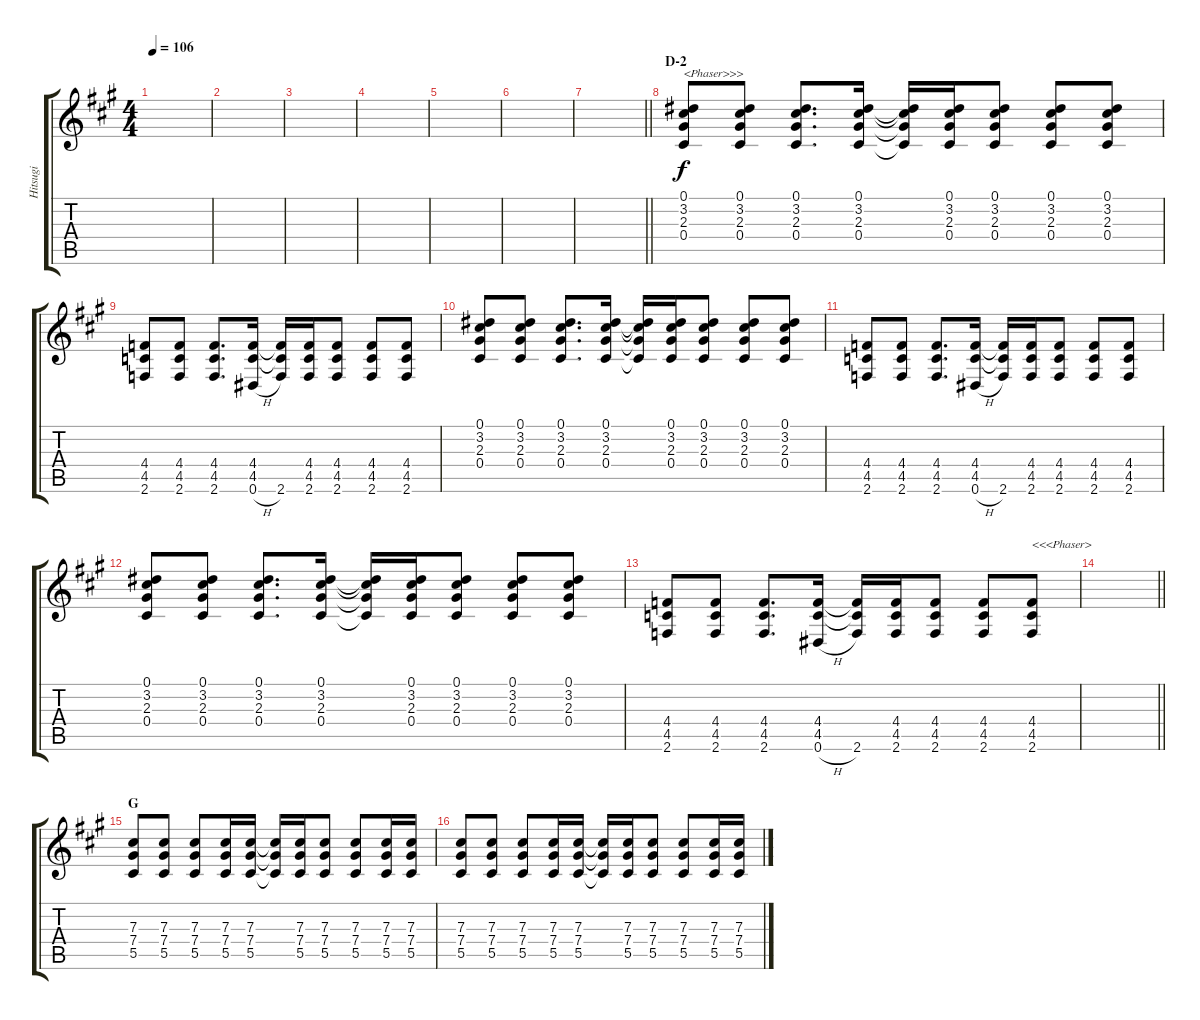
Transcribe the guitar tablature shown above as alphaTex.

\track ("Hitsugi" "Hitsugi") {instrument overdrivenguitar}
\staff {score tabs}
\tuning (Eb4 Bb3 Gb3 Db3 Ab2 Eb2) {hide}
\ts (4 4)
\tempo 106
\clef g2
\ks a
|
|
|
|
|
|
\barLineRight lightlight
|
\section ("" "D-2")
(0.1 3.2 2.3 0.4).8{txt "<Phaser>>>" instrument overdrivenguitar} (0.1 3.2 2.3 0.4).8 (0.1 3.2 2.3 0.4).8{d} (0.1 3.2 2.3 0.4).16 (0.1{t} 3.2{t} 2.3{t} 0.4{t}).16 (0.1 3.2 2.3 0.4).16 (0.1 3.2 2.3 0.4).8 (0.1 3.2 2.3 0.4).8 (0.1 3.2 2.3 0.4).8 |
(4.4 4.5 2.6).8 (4.4 4.5 2.6).8 (4.4 4.5 2.6).8{d} (4.4 4.5 0.6{h}).16 (4.4{t} 4.5{t} 2.6).16 (4.4 4.5 2.6).16 (4.4 4.5 2.6).8 (4.4 4.5 2.6).8 (4.4 4.5 2.6).8 |
(0.1 3.2 2.3 0.4).8 (0.1 3.2 2.3 0.4).8 (0.1 3.2 2.3 0.4).8{d} (0.1 3.2 2.3 0.4).16 (0.1{t} 3.2{t} 2.3{t} 0.4{t}).16 (0.1 3.2 2.3 0.4).16 (0.1 3.2 2.3 0.4).8 (0.1 3.2 2.3 0.4).8 (0.1 3.2 2.3 0.4).8 |
(4.4 4.5 2.6).8 (4.4 4.5 2.6).8 (4.4 4.5 2.6).8{d} (4.4 4.5 0.6{h}).16 (4.4{t} 4.5{t} 2.6).16 (4.4 4.5 2.6).16 (4.4 4.5 2.6).8 (4.4 4.5 2.6).8 (4.4 4.5 2.6).8 |
(0.1 3.2 2.3 0.4).8 (0.1 3.2 2.3 0.4).8 (0.1 3.2 2.3 0.4).8{d} (0.1 3.2 2.3 0.4).16 (0.1{t} 3.2{t} 2.3{t} 0.4{t}).16 (0.1 3.2 2.3 0.4).16 (0.1 3.2 2.3 0.4).8 (0.1 3.2 2.3 0.4).8 (0.1 3.2 2.3 0.4).8 |
(4.4 4.5 2.6).8 (4.4 4.5 2.6).8 (4.4 4.5 2.6).8{d} (4.4 4.5 0.6{h}).16 (4.4{t} 4.5{t} 2.6).16 (4.4 4.5 2.6).16 (4.4 4.5 2.6).8 (4.4 4.5 2.6).8 (4.4 4.5 2.6).8{txt "<<<Phaser>"} |
\barLineRight lightlight
|
\section ("" "G")
(7.3 7.4 5.5).8 (7.3 7.4 5.5).8 (7.3 7.4 5.5).8 (7.3 7.4 5.5).16 (7.3 7.4 5.5).16 (7.3{t} 7.4{t} 5.5{t}).16 (7.3 7.4 5.5).16 (7.3 7.4 5.5).8 (7.3 7.4 5.5).8 (7.3 7.4 5.5).16 (7.3 7.4 5.5).16 |
(7.3 7.4 5.5).8 (7.3 7.4 5.5).8 (7.3 7.4 5.5).8 (7.3 7.4 5.5).16 (7.3 7.4 5.5).16 (7.3{t} 7.4{t} 5.5{t}).16 (7.3 7.4 5.5).16 (7.3 7.4 5.5).8 (7.3 7.4 5.5).8 (7.3 7.4 5.5).16 (7.3 7.4 5.5).16
